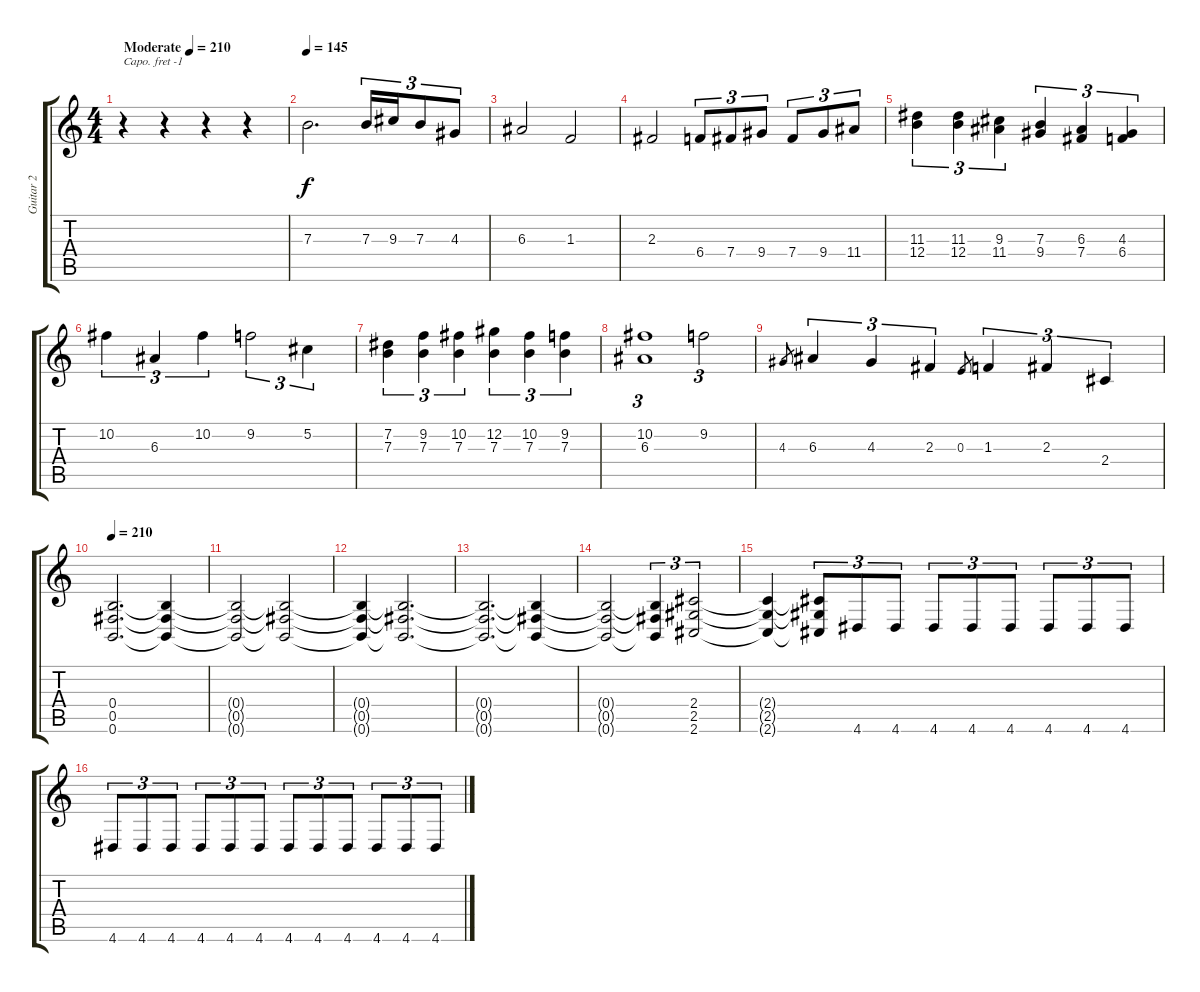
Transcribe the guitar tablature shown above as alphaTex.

\track ("Guitar 2" "Guitar 2") {instrument distortionguitar}
\staff {score tabs}
\capo -1
\tuning (D4 A3 F3 C3 G2 C2) {hide}
\ts (4 4)
\tempo (210 "Moderate")
\clef g2
\ks c
r.4{dy f instrument distortionguitar} r.4 r.4 r.4 |
\tempo 145
7.3.2{d} 7.3.16{tu (3 2)} 9.3.16{tu (3 2)} 7.3.8{tu (3 2)} 4.3.8{tu (3 2)} |
6.3.2 1.3.2 |
2.3.2 6.4.8{tu (3 2)} 7.4.8{tu (3 2)} 9.4.8{tu (3 2)} 7.4.8{tu (3 2)} 9.4.8{tu (3 2)} 11.4.8{tu (3 2)} |
(11.3 12.4).4{tu (3 2)} (11.3 12.4).4{tu (3 2)} (9.3 11.4).4{tu (3 2)} (7.3 9.4).4{tu (3 2)} (6.3 7.4).4{tu (3 2)} (4.3 6.4).4{tu (3 2)} |
10.2.4{tu (3 2)} 6.3.4{tu (3 2)} 10.2.4{tu (3 2)} 9.2.2{tu (3 2)} 5.2.4{tu (3 2)} |
(7.2 7.3).4{tu (3 2)} (9.2 7.3).4{tu (3 2)} (10.2 7.3).4{tu (3 2)} (12.2 7.3).4{tu (3 2)} (10.2 7.3).4{tu (3 2)} (9.2 7.3).4{tu (3 2)} |
(10.2 6.3).1{tu (3 2)} 9.2.2{tu (3 2)} |
4.3.8{gr} 6.3.4{tu (3 2)} 4.3.4{tu (3 2)} 2.3.4{tu (3 2)} 0.3.8{gr} 1.3.4{tu (3 2)} 2.3.4{tu (3 2)} 2.4.4{tu (3 2)} |
\tempo 210
(0.4 0.5 0.6).2{d} (0.4{t} 0.5{t} 0.6{t}).4 |
(0.4{t} 0.5{t} 0.6{t}).2 (0.4{t} 0.5{t} 0.6{t}).2 |
(0.4{t} 0.5{t} 0.6{t}).4 (0.4{t} 0.5{t} 0.6{t}).2{d} |
(0.4{t} 0.5{t} 0.6{t}).2{d} (0.4{t} 0.5{t} 0.6{t}).4 |
(0.4{t} 0.5{t} 0.6{t}).2 (0.4{t} 0.5{t} 0.6{t}).4{tu (3 2)} (2.4 2.5 2.6).2{tu (3 2)} |
(2.4{t} 2.5{t} 2.6{t}).4 (2.4{t} 2.5{t} 2.6{t}).8{tu (3 2)} 4.6.8{tu (3 2)} 4.6.8{tu (3 2)} 4.6.8{tu (3 2)} 4.6.8{tu (3 2)} 4.6.8{tu (3 2)} 4.6.8{tu (3 2)} 4.6.8{tu (3 2)} 4.6.8{tu (3 2)} |
4.6.8{tu (3 2)} 4.6.8{tu (3 2)} 4.6.8{tu (3 2)} 4.6.8{tu (3 2)} 4.6.8{tu (3 2)} 4.6.8{tu (3 2)} 4.6.8{tu (3 2)} 4.6.8{tu (3 2)} 4.6.8{tu (3 2)} 4.6.8{tu (3 2)} 4.6.8{tu (3 2)} 4.6.8{tu (3 2)}
